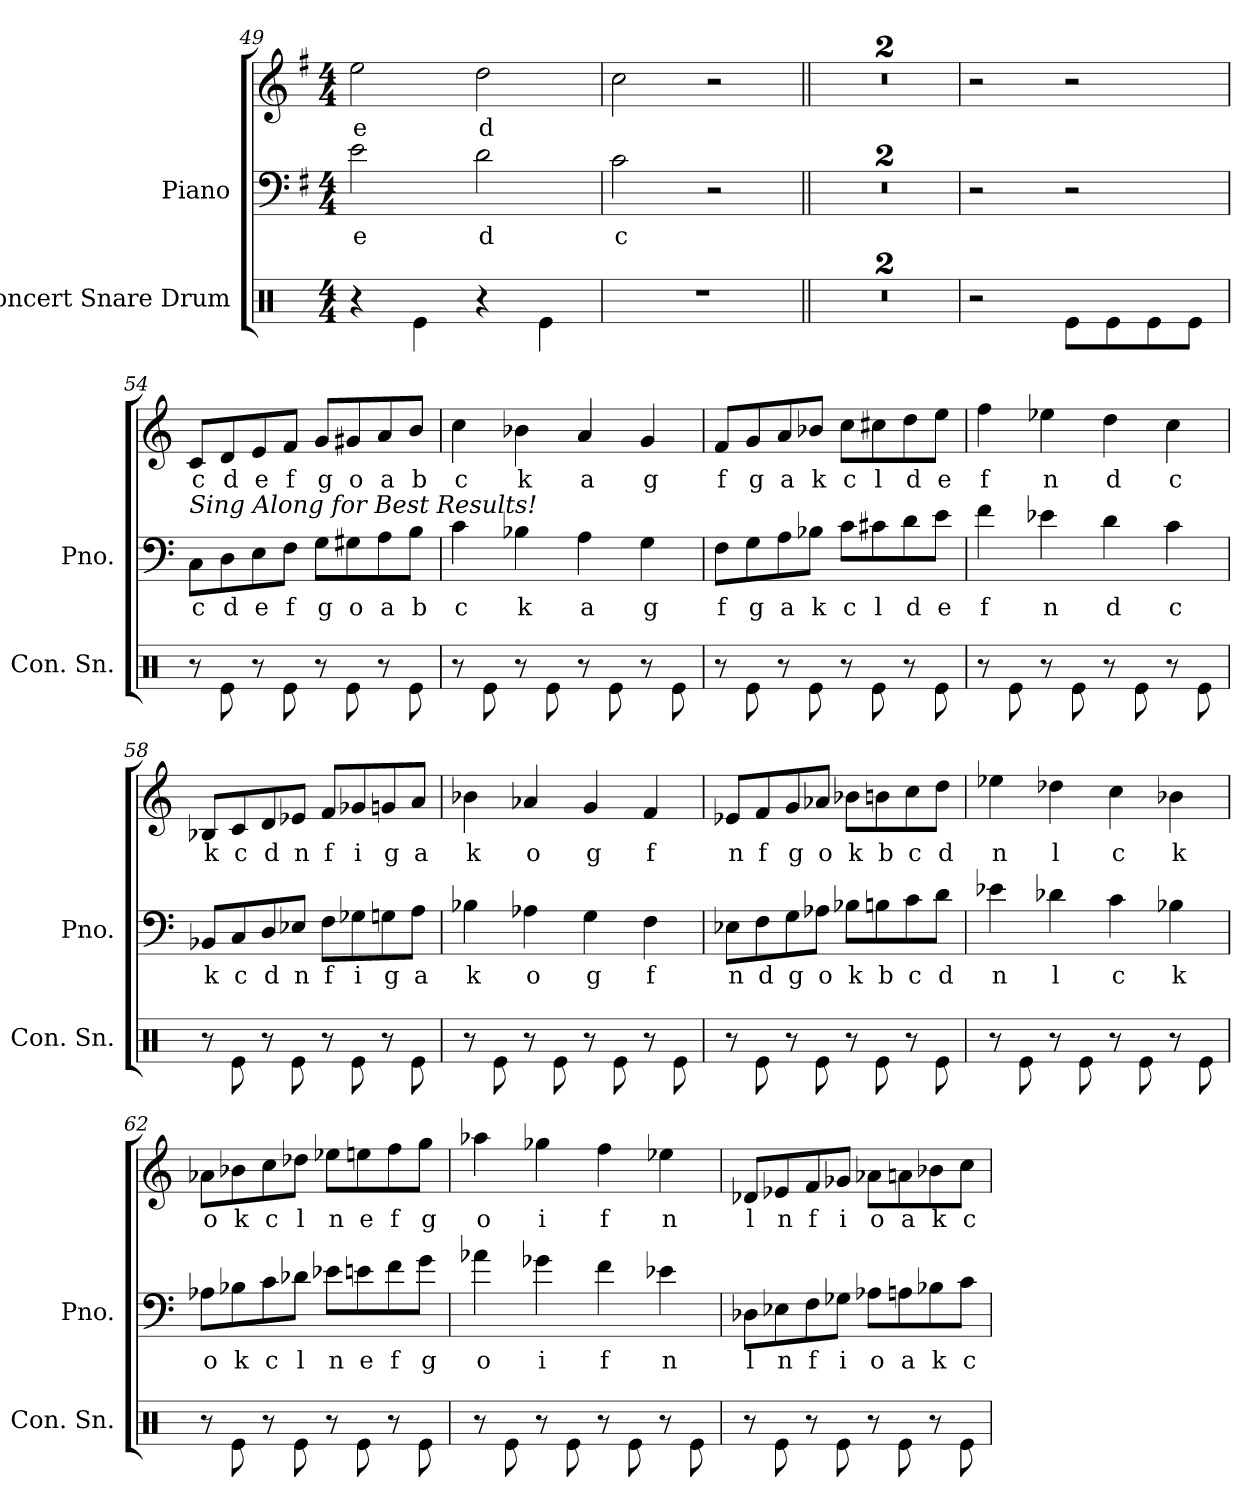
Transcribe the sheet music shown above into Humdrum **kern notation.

**kern	**kern	**text	**kern	**text
*part2	*part1	*part1	*part1	*part1
*staff3	*staff2	*staff2	*staff1	*staff1
*I"Concert Snare Drum	*I"Piano	*	*	*
*I'Con. Sn.	*I'Pno.	*	*	*
*clefX	*clefF4	*	*clefG2	*
*k[]	*k[f#]	*	*k[f#]	*
*M4/4	*M4/4	*	*M4/4	*
=49	=49	=49	=49	=49
!	!	!LO:LY:b	!	!LO:LY:b
4r	2e\	e	2ee\	e
4Re\	.	.	.	.
!	!	!LO:LY:b	!	!LO:LY:b
4r	2d\	d	2dd\	d
4Re\	.	.	.	.
=50	=50	=50	=50	=50
!	!	!LO:LY:b	!	!
1r	2c\	c	2cc\	.
.	2r	.	2r	.
=51||	=51||	=51||	=51||	=51||
*	*k[]	*	*k[]	*
1r	1r	.	1r	.
=52	=52	=52	=52	=52
1r	1r	.	1r	.
=53	=53	=53	=53	=53
2r	2r	.	2r	.
8Re\L	2r	.	2r	.
8Re\	.	.	.	.
8Re\	.	.	.	.
8Re\J	.	.	.	.
=54	=54	=54	=54	=54
!	!LO:TX:a:i:t=Sing Along for Best Results!	!	!	!
!	!	!LO:LY:b	!	!LO:LY:b
8r	8C\L	c	8c/L	c
!	!	!LO:LY:b	!	!LO:LY:b
8Re\	8D\	d	8d/	d
!	!	!LO:LY:b	!	!LO:LY:b
8r	8E\	e	8e/	e
!	!	!LO:LY:b	!	!LO:LY:b
8Re\	8F\J	f	8f/J	f
!	!	!LO:LY:b	!	!LO:LY:b
8r	8G\L	g	8g/L	g
!	!	!LO:LY:b	!	!LO:LY:b
8Re\	8G#X\	o	8g#X/	o
!	!	!LO:LY:b	!	!LO:LY:b
8r	8A\	a	8a/	a
!	!	!LO:LY:b	!	!LO:LY:b
8Re\	8B\J	b	8b/J	b
=55	=55	=55	=55	=55
!	!	!LO:LY:b	!	!LO:LY:b
8r	4c\	c	4cc\	c
8Re\	.	.	.	.
!	!	!LO:LY:b	!	!LO:LY:b
8r	4B-X\	k	4b-X\	k
8Re\	.	.	.	.
!	!	!LO:LY:b	!	!LO:LY:b
8r	4A\	a	4a/	a
8Re\	.	.	.	.
!	!	!LO:LY:b	!	!LO:LY:b
8r	4G\	g	4g/	g
8Re\	.	.	.	.
!!LO:LB:g=z
=56	=56	=56	=56	=56
!	!	!LO:LY:b	!	!LO:LY:b
8r	8F\L	f	8f/L	f
!	!	!LO:LY:b	!	!LO:LY:b
8Re\	8G\	g	8g/	g
!	!	!LO:LY:b	!	!LO:LY:b
8r	8A\	a	8a/	a
!	!	!LO:LY:b	!	!LO:LY:b
8Re\	8B-X\J	k	8b-X/J	k
!	!	!LO:LY:b	!	!LO:LY:b
8r	8c\L	c	8cc\L	c
!	!	!LO:LY:b	!	!LO:LY:b
8Re\	8c#X\	l	8cc#X\	l
!	!	!LO:LY:b	!	!LO:LY:b
8r	8d\	d	8dd\	d
!	!	!LO:LY:b	!	!LO:LY:b
8Re\	8e\J	e	8ee\J	e
=57	=57	=57	=57	=57
!	!	!LO:LY:b	!	!LO:LY:b
8r	4f\	f	4ff\	f
8Re\	.	.	.	.
!	!	!LO:LY:b	!	!LO:LY:b
8r	4e-X\	n	4ee-X\	n
8Re\	.	.	.	.
!	!	!LO:LY:b	!	!LO:LY:b
8r	4d\	d	4dd\	d
8Re\	.	.	.	.
!	!	!LO:LY:b	!	!LO:LY:b
8r	4c\	c	4cc\	c
8Re\	.	.	.	.
=58	=58	=58	=58	=58
!	!	!LO:LY:b	!	!LO:LY:b
8r	8BB-X/L	k	8B-X/L	k
!	!	!LO:LY:b	!	!LO:LY:b
8Re\	8C/	c	8c/	c
!	!	!LO:LY:b	!	!LO:LY:b
8r	8D/	d	8d/	d
!	!	!LO:LY:b	!	!LO:LY:b
8Re\	8E-X/J	n	8e-X/J	n
!	!	!LO:LY:b	!	!LO:LY:b
8r	8F\L	f	8f/L	f
!	!	!LO:LY:b	!	!LO:LY:b
8Re\	8G-X\	i	8g-X/	i
!	!	!LO:LY:b	!	!LO:LY:b
8r	8Gn\	g	8gn/	g
!	!	!LO:LY:b	!	!LO:LY:b
8Re\	8A\J	a	8a/J	a
=59	=59	=59	=59	=59
!	!	!LO:LY:b	!	!LO:LY:b
8r	4B-X\	k	4b-X\	k
8Re\	.	.	.	.
!	!	!LO:LY:b	!	!LO:LY:b
8r	4A-X\	o	4a-X/	o
8Re\	.	.	.	.
!	!	!LO:LY:b	!	!LO:LY:b
8r	4G\	g	4g/	g
8Re\	.	.	.	.
!	!	!LO:LY:b	!	!LO:LY:b
8r	4F\	f	4f/	f
8Re\	.	.	.	.
!!LO:LB:g=z
=60	=60	=60	=60	=60
!	!	!LO:LY:b	!	!LO:LY:b
8r	8E-X\L	n	8e-X/L	n
!	!	!LO:LY:b	!	!LO:LY:b
8Re\	8F\	d	8f/	f
!	!	!LO:LY:b	!	!LO:LY:b
8r	8G\	g	8g/	g
!	!	!LO:LY:b	!	!LO:LY:b
8Re\	8A-X\J	o	8a-X/J	o
!	!	!LO:LY:b	!	!LO:LY:b
8r	8B-X\L	k	8b-X\L	k
!	!	!LO:LY:b	!	!LO:LY:b
8Re\	8Bn\	b	8bn\	b
!	!	!LO:LY:b	!	!LO:LY:b
8r	8c\	c	8cc\	c
!	!	!LO:LY:b	!	!LO:LY:b
8Re\	8d\J	d	8dd\J	d
=61	=61	=61	=61	=61
!	!	!LO:LY:b	!	!LO:LY:b
8r	4e-X\	n	4ee-X\	n
8Re\	.	.	.	.
!	!	!LO:LY:b	!	!LO:LY:b
8r	4d-X\	l	4dd-X\	l
8Re\	.	.	.	.
!	!	!LO:LY:b	!	!LO:LY:b
8r	4c\	c	4cc\	c
8Re\	.	.	.	.
!	!	!LO:LY:b	!	!LO:LY:b
8r	4B-X\	k	4b-X\	k
8Re\	.	.	.	.
=62	=62	=62	=62	=62
!	!	!LO:LY:b	!	!LO:LY:b
8r	8A-X\L	o	8a-X\L	o
!	!	!LO:LY:b	!	!LO:LY:b
8Re\	8B-X\	k	8b-X\	k
!	!	!LO:LY:b	!	!LO:LY:b
8r	8c\	c	8cc\	c
!	!	!LO:LY:b	!	!LO:LY:b
8Re\	8d-X\J	l	8dd-X\J	l
!	!	!LO:LY:b	!	!LO:LY:b
8r	8e-X\L	n	8ee-X\L	n
!	!	!LO:LY:b	!	!LO:LY:b
8Re\	8en\	e	8een\	e
!	!	!LO:LY:b	!	!LO:LY:b
8r	8f\	f	8ff\	f
!	!	!LO:LY:b	!	!LO:LY:b
8Re\	8g\J	g	8gg\J	g
=63	=63	=63	=63	=63
!	!	!LO:LY:b	!	!LO:LY:b
8r	4a-X\	o	4aa-X\	o
8Re\	.	.	.	.
!	!	!LO:LY:b	!	!LO:LY:b
8r	4g-X\	i	4gg-X\	i
8Re\	.	.	.	.
!	!	!LO:LY:b	!	!LO:LY:b
8r	4f\	f	4ff\	f
8Re\	.	.	.	.
!	!	!LO:LY:b	!	!LO:LY:b
8r	4e-X\	n	4ee-X\	n
8Re\	.	.	.	.
!!LO:LB:g=z
=64	=64	=64	=64	=64
!	!	!LO:LY:b	!	!LO:LY:b
8r	8D-X\L	l	8d-X/L	l
!	!	!LO:LY:b	!	!LO:LY:b
8Re\	8E-X\	n	8e-X/	n
!	!	!LO:LY:b	!	!LO:LY:b
8r	8F\	f	8f/	f
!	!	!LO:LY:b	!	!LO:LY:b
8Re\	8G-X\J	i	8g-X/J	i
!	!	!LO:LY:b	!	!LO:LY:b
8r	8A-X\L	o	8a-X\L	o
!	!	!LO:LY:b	!	!LO:LY:b
8Re\	8An\	a	8an\	a
!	!	!LO:LY:b	!	!LO:LY:b
8r	8B-X\	k	8b-X\	k
!	!	!LO:LY:b	!	!LO:LY:b
8Re\	8c\J	c	8cc\J	c
=	=	=	=	=
*-	*-	*-	*-	*-
